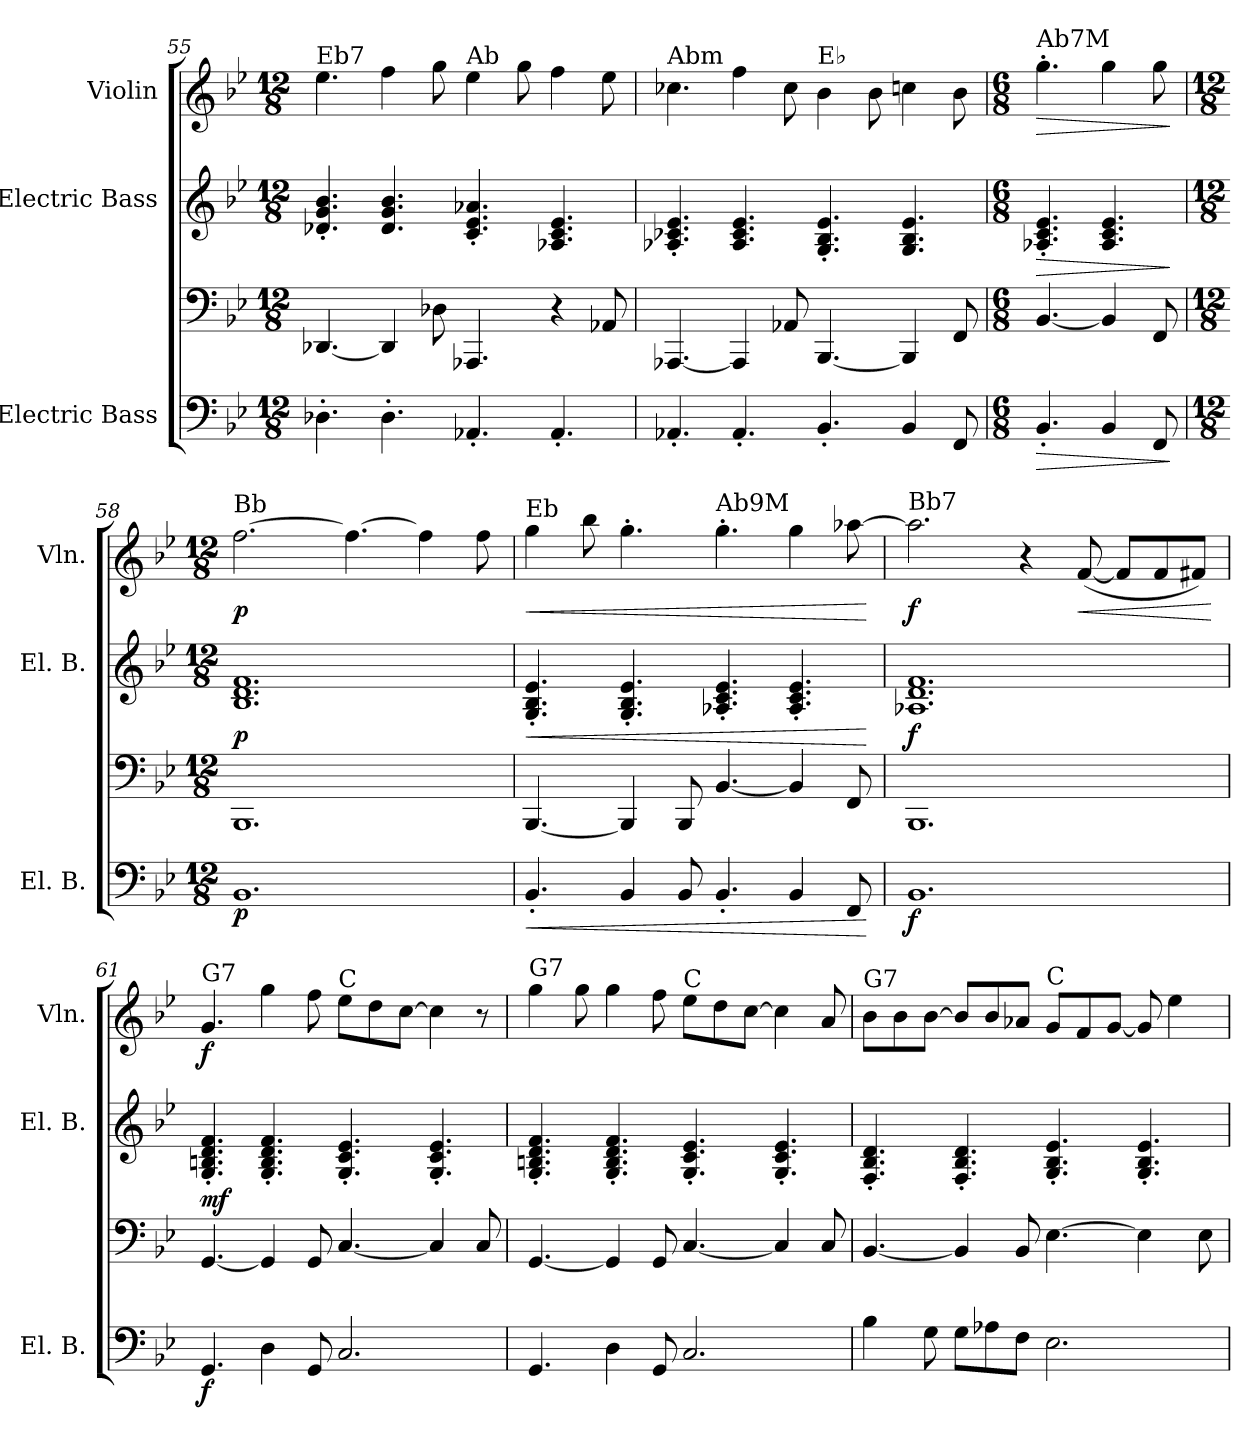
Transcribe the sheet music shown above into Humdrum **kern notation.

**kern	**kern	**dynam	**kern	**dynam	**kern	**dynam
*part3	*part3	*part3	*part2	*part2	*part1	*part1
*staff4	*staff3	*staff3/4	*staff2	*staff2	*staff1	*staff1
*I"Electric Bass	*	*	*I"Electric Bass	*	*I"Violin	*
*I'El. B.	*	*	*I'El. B.	*	*I'Vln.	*
!!LO:PB:g=z
*clefF4	*clefF4	*	*clefG2	*	*clefG2	*
*k[b-e-]	*k[b-e-]	*	*k[b-e-]	*	*k[b-e-]	*
*M12/8	*M12/8	*	*M12/8	*	*M12/8	*
=55	=55	=55	=55	=55	=55	=55
!	!	!	!	!	!LO:TX:a:t=Eb7	!
4.D-X'\	[4.DD-X/	.	4.d-X'/ 4.g'/ 4.b-'/	.	4.ee-\	.
4.D-'\	4DD-/]	.	4.d-/ 4.g/ 4.b-/	.	4ff\	.
.	8D-X\	.	.	.	8gg\	.
!	!	!	!	!	!LO:TX:a:t=Ab	!
4.AA-X'/	4.AAA-X/	.	4.c'/ 4.e-'/ 4.a-X'/	.	4ee-\	.
.	.	.	.	.	8gg\	.
4.AA-'/	4r	.	4.A-X/ 4.c/ 4.e-/	.	4ff\	.
.	8AA-X/	.	.	.	8ee-\	.
=56	=56	=56	=56	=56	=56	=56
!	!	!	!	!	!LO:TX:a:t=Abm	!
4.AA-X'/	[4.AAA-X/	.	4.A-X'/ 4.c-X'/ 4.e-'/	.	4.cc-X\	.
4.AA-'/	4AAA-/]	.	4.A-/ 4.c-/ 4.e-/	.	4ff\	.
.	8AA-X/	.	.	.	8cc-\	.
!	!	!	!	!	!LO:TX:a:t=E♭	!
4.BB-'/	[4.BBB-/	.	4.G'/ 4.B-'/ 4.e-'/	.	4b-\	.
.	.	.	.	.	8b-\	.
4BB-/	4BBB-/]	.	4.G/ 4.B-/ 4.e-/	.	4ccn\	.
8FF/	8FF/	.	.	.	8b-\	.
=57	=57	=57	=57	=57	=57	=57
*M6/8	*M6/8	*	*M6/8	*	*M6/8	*
!	!	!	!	!	!LO:TX:a:t=Ab7M	!
!	!	!LO:HP:b=2	!	!LO:HP:b	!	!LO:HP:b
4.BB-'/	[4.BB-/	>	4.A-X'/ 4.c'/ 4.e-'/	>	4.gg'\	>
4BB-/	4BB-/]	.	4.A-/ 4.c/ 4.e-/	.	4gg\	.
8FF/	8FF/	.	.	.	8gg\	.
.	.	]	.	]	.	]
=58	=58	=58	=58	=58	=58	=58
*M12/8	*M12/8	*	*M12/8	*	*M12/8	*
!	!	!	!	!	!LO:TX:a:t=Bb	!
!	!	!LO:DY:b=2	!	!LO:DY:b	!	!LO:DY:b
1.BB-	1.BBB-	p	1.B- 1.d 1.f	p	[2.ff\	p
.	.	.	.	.	4.ff\_	.
.	.	.	.	.	4ff\]	.
.	.	.	.	.	8ff\	.
=59	=59	=59	=59	=59	=59	=59
!	!	!	!	!	!LO:TX:a:t=Eb	!
!	!	!LO:HP:b=2	!	!LO:HP:b	!	!LO:HP:b
4.BB-'/	[4.BBB-/	<	4.G'/ 4.B-'/ 4.e-'/	<	4gg\	<
.	.	.	.	.	8bb-\	.
4BB-/	4BBB-/]	.	4.G'/ 4.B-'/ 4.e-'/	.	4.gg'\	.
8BB-/	8BBB-/	.	.	.	.	.
!	!	!	!	!	!LO:TX:a:t=Ab9M	!
4.BB-'/	[4.BB-/	.	4.A-X'/ 4.c'/ 4.e-'/	.	4.gg'\	.
4BB-/	4BB-/]	.	4.A-'/ 4.c'/ 4.e-'/	.	4gg\	.
8FF/	8FF/	.	.	.	[8aa-X\	.
.	.	[	.	[	.	[
=60	=60	=60	=60	=60	=60	=60
!	!	!	!	!	!LO:TX:a:t=Bb7	!
!	!	!LO:DY:b=2	!	!LO:DY:b	!	!LO:DY:b
1.BB-	1.BBB-	f	1.A-X 1.d 1.f	f	2.aa-\]	f
.	.	.	.	.	4r	.
!	!	!	!	!	!	!LO:HP:b
.	.	.	.	.	([8f/	<
.	.	.	.	.	8f/L]	.
.	.	.	.	.	8f/	.
.	.	.	.	.	8f#X/J)	.
.	.	.	.	.	.	[
!!LO:LB:g=z
=61	=61	=61	=61	=61	=61	=61
!	!	!	!	!	!LO:TX:a:t=G7	!
!	!	!LO:DY:b=2	!	!LO:DY:b	!	!LO:DY:b
4.GG/	[4.GG/	f	4.G'/ 4.Bn'/ 4.d'/ 4.f'/	mf	4.g/	f
4D\	4GG/]	.	4.G'/ 4.B'/ 4.d'/ 4.f'/	.	4gg\	.
8GG/	8GG/	.	.	.	8ff\	.
!	!	!	!	!	!LO:TX:a:t=C	!
2.C/	[4.C/	.	4.G'/ 4.c'/ 4.e-'/	.	8ee-\L	.
.	.	.	.	.	8dd\	.
.	.	.	.	.	[8cc\J	.
.	4C/]	.	4.G'/ 4.c'/ 4.e-'/	.	4cc\]	.
.	8C/	.	.	.	8r	.
=62	=62	=62	=62	=62	=62	=62
!	!	!	!	!	!LO:TX:a:t=G7	!
4.GG/	[4.GG/	.	4.G'/ 4.Bn'/ 4.d'/ 4.f'/	.	4gg\	.
.	.	.	.	.	8gg\	.
4D\	4GG/]	.	4.G'/ 4.B'/ 4.d'/ 4.f'/	.	4gg\	.
8GG/	8GG/	.	.	.	8ff\	.
!	!	!	!	!	!LO:TX:a:t=C	!
2.C/	[4.C/	.	4.G'/ 4.c'/ 4.e-'/	.	8ee-\L	.
.	.	.	.	.	8dd\	.
.	.	.	.	.	[8cc\J	.
.	4C/]	.	4.G'/ 4.c'/ 4.e-'/	.	4cc\]	.
.	8C/	.	.	.	8a/	.
=63	=63	=63	=63	=63	=63	=63
!	!	!	!	!	!LO:TX:a:t=G7	!
4B-\	[4.BB-/	.	4.F'/ 4.B-'/ 4.d'/	.	8b-\L	.
.	.	.	.	.	8b-\	.
8G\	.	.	.	.	[8b-\J	.
8G\L	4BB-/]	.	4.F'/ 4.B-'/ 4.d'/	.	8b-/L]	.
8A-X\	.	.	.	.	8b-/	.
8F\J	8BB-/	.	.	.	8a-X/J	.
!	!	!	!	!	!LO:TX:a:t=C	!
2.E-\	[4.E-\	.	4.G'/ 4.B-'/ 4.e-'/	.	8g/L	.
.	.	.	.	.	8f/	.
.	.	.	.	.	[8g/J	.
.	4E-\]	.	4.G'/ 4.B-'/ 4.e-'/	.	8g/]	.
.	.	.	.	.	4ee-\	.
.	8E-\	.	.	.	.	.
=	=	=	=	=	=	=
*-	*-	*-	*-	*-	*-	*-
